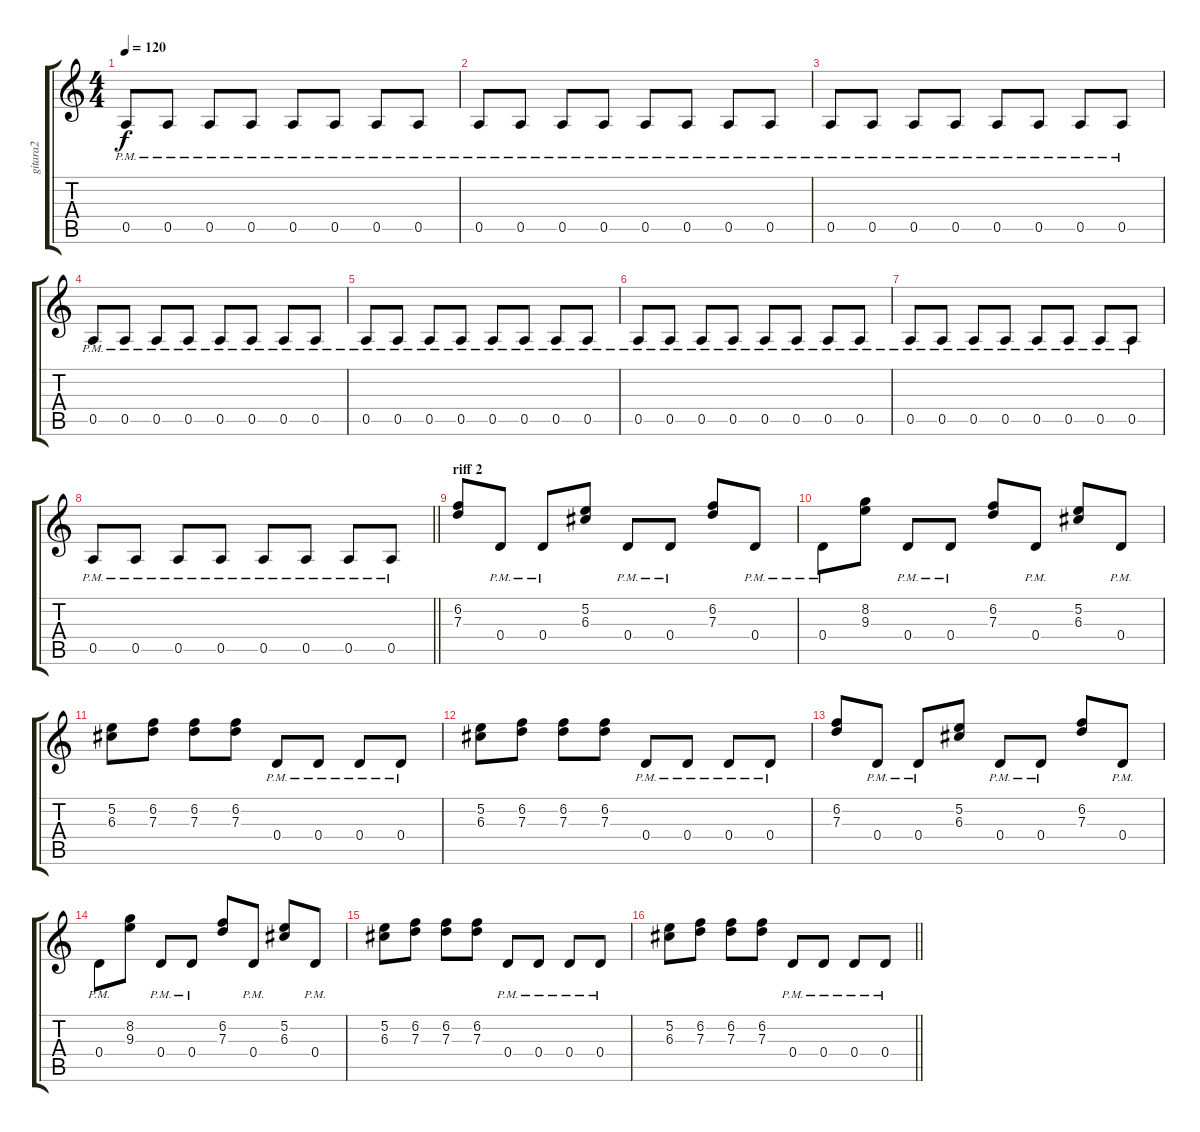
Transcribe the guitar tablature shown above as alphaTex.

\track ("gitara2" "gitara2") {instrument distortionguitar}
\staff {score tabs}
\tuning (E4 B3 G3 D3 A2 E2) {hide}
\ts (4 4)
\tempo 120
\clef g2
\ks c
0.5{pm}.8{dy f} 0.5{pm}.8 0.5{pm}.8 0.5{pm}.8 0.5{pm}.8 0.5{pm}.8 0.5{pm}.8 0.5{pm}.8 |
0.5{pm}.8 0.5{pm}.8 0.5{pm}.8 0.5{pm}.8 0.5{pm}.8 0.5{pm}.8 0.5{pm}.8 0.5{pm}.8 |
0.5{pm}.8 0.5{pm}.8 0.5{pm}.8 0.5{pm}.8 0.5{pm}.8 0.5{pm}.8 0.5{pm}.8 0.5{pm}.8 |
0.5{pm}.8 0.5{pm}.8 0.5{pm}.8 0.5{pm}.8 0.5{pm}.8 0.5{pm}.8 0.5{pm}.8 0.5{pm}.8 |
0.5{pm}.8 0.5{pm}.8 0.5{pm}.8 0.5{pm}.8 0.5{pm}.8 0.5{pm}.8 0.5{pm}.8 0.5{pm}.8 |
0.5{pm}.8 0.5{pm}.8 0.5{pm}.8 0.5{pm}.8 0.5{pm}.8 0.5{pm}.8 0.5{pm}.8 0.5{pm}.8 |
0.5{pm}.8 0.5{pm}.8 0.5{pm}.8 0.5{pm}.8 0.5{pm}.8 0.5{pm}.8 0.5{pm}.8 0.5{pm}.8 |
\barLineRight lightlight
0.5{pm}.8 0.5{pm}.8 0.5{pm}.8 0.5{pm}.8 0.5{pm}.8 0.5{pm}.8 0.5{pm}.8 0.5{pm}.8 |
\section ("" "riff 2")
(6.2 7.3).8 0.4{pm}.8 0.4{pm}.8 (5.2 6.3).8 0.4{pm}.8 0.4{pm}.8 (6.2 7.3).8 0.4{pm}.8 |
0.4{pm}.8 (8.2 9.3).8 0.4{pm}.8 0.4{pm}.8 (6.2 7.3).8 0.4{pm}.8 (5.2 6.3).8 0.4{pm}.8 |
(5.2 6.3).8 (6.2 7.3).8 (6.2 7.3).8 (6.2 7.3).8 0.4{pm}.8 0.4{pm}.8 0.4{pm}.8 0.4{pm}.8 |
(5.2 6.3).8 (6.2 7.3).8 (6.2 7.3).8 (6.2 7.3).8 0.4{pm}.8 0.4{pm}.8 0.4{pm}.8 0.4{pm}.8 |
(6.2 7.3).8 0.4{pm}.8 0.4{pm}.8 (5.2 6.3).8 0.4{pm}.8 0.4{pm}.8 (6.2 7.3).8 0.4{pm}.8 |
0.4{pm}.8 (8.2 9.3).8 0.4{pm}.8 0.4{pm}.8 (6.2 7.3).8 0.4{pm}.8 (5.2 6.3).8 0.4{pm}.8 |
(5.2 6.3).8 (6.2 7.3).8 (6.2 7.3).8 (6.2 7.3).8 0.4{pm}.8 0.4{pm}.8 0.4{pm}.8 0.4{pm}.8 |
\barLineRight lightlight
(5.2 6.3).8 (6.2 7.3).8 (6.2 7.3).8 (6.2 7.3).8 0.4{pm}.8 0.4{pm}.8 0.4{pm}.8 0.4{pm}.8
